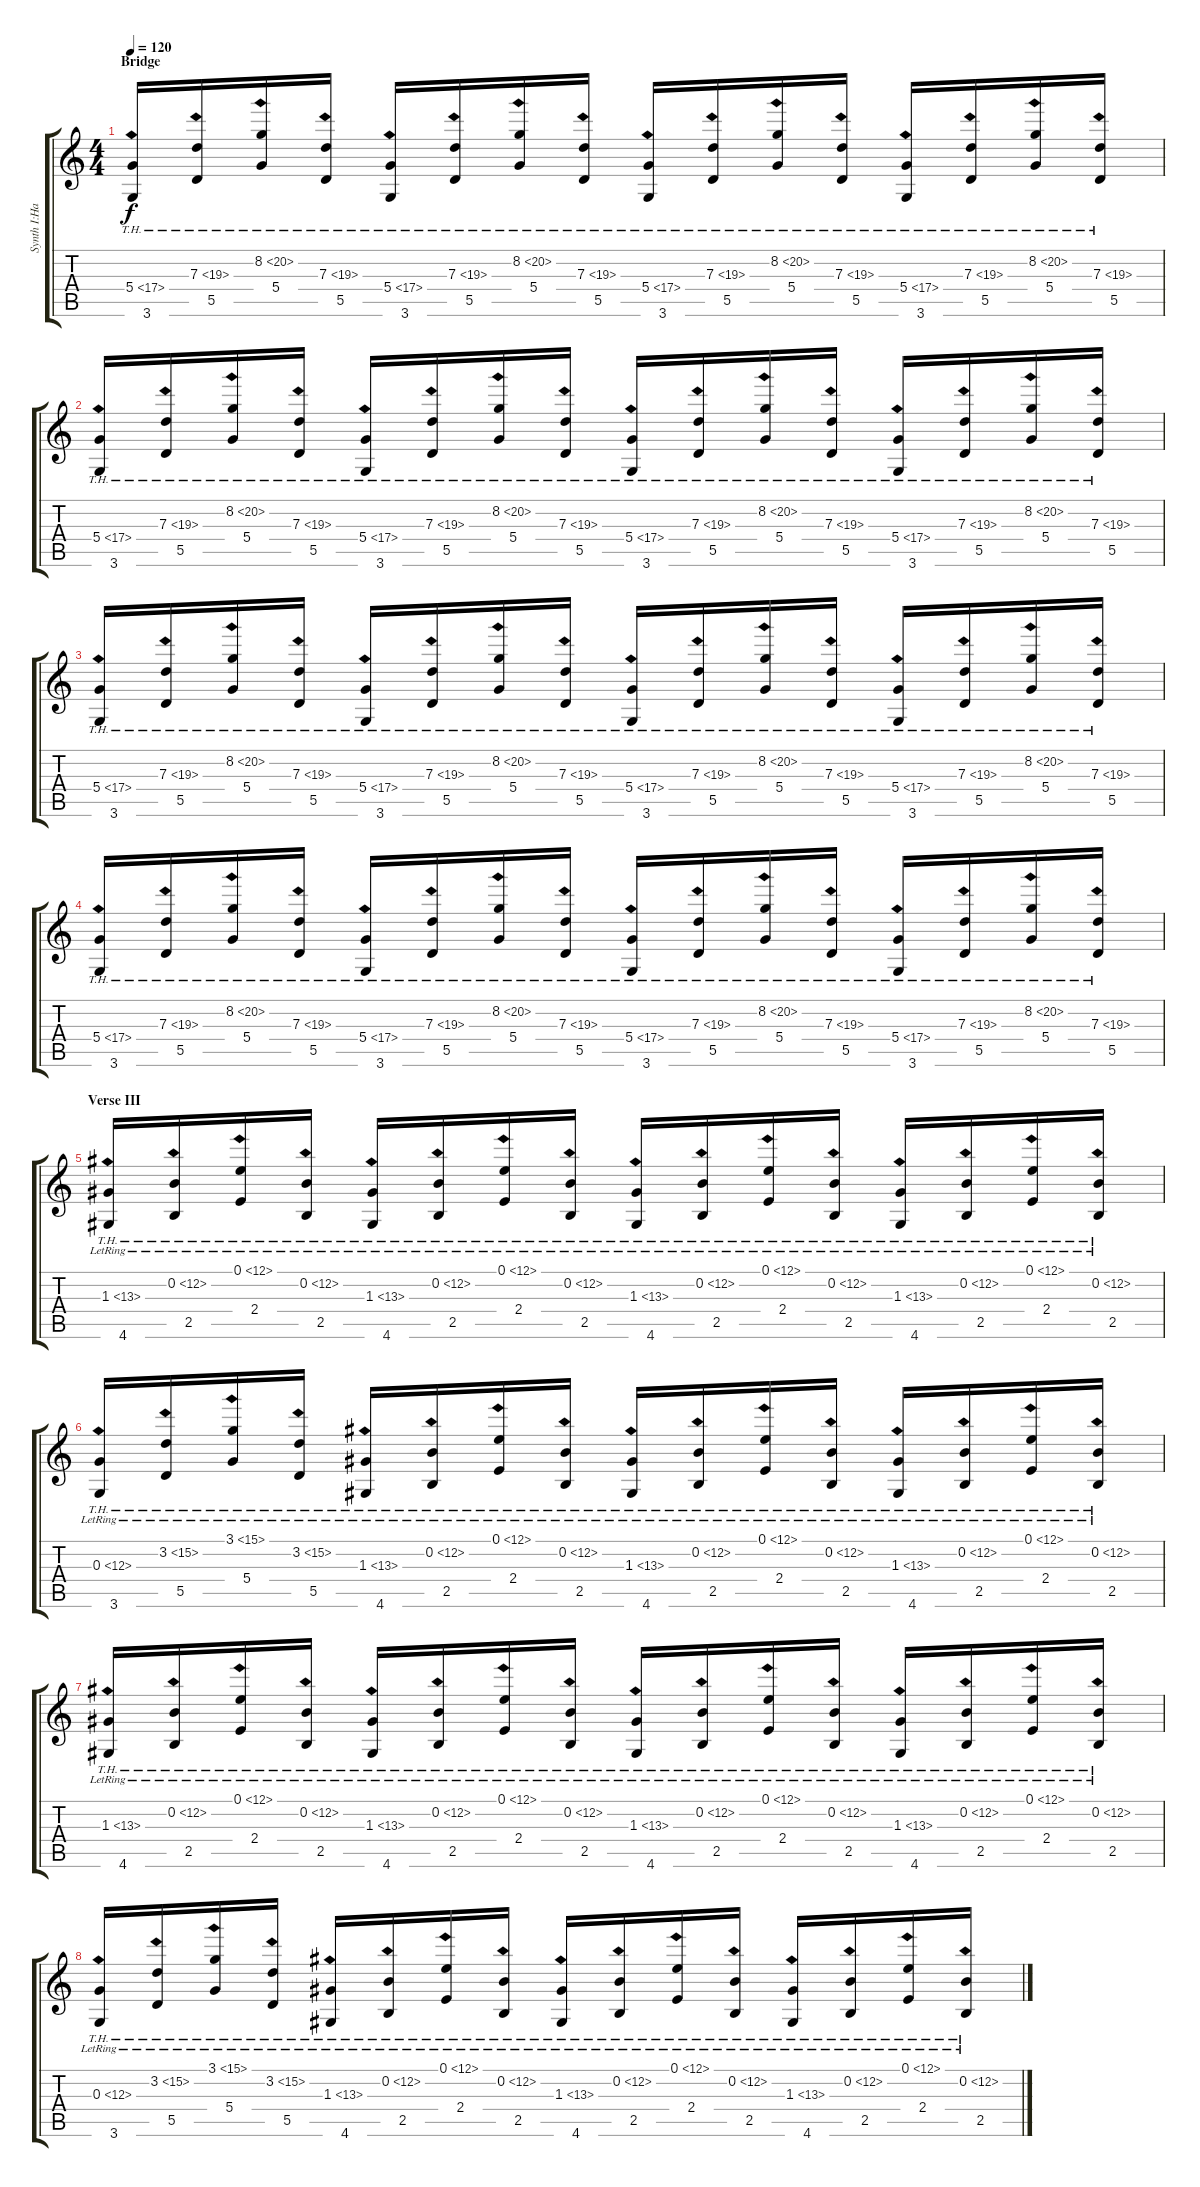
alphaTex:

\track ("Synth I:Harmonics" "Synth I:Ha") {instrument synthbass1}
\staff {score tabs}
\tuning (E4 B3 G3 D3 A2 E2) {hide}
\ts (4 4)
\section ("" "Bridge")
\tempo 120
\clef g2
\ks c
(5.4{th 12} 3.6).16{dy f} (7.3{th 12} 5.5).16 (8.2{th 12} 5.4).16 (7.3{th 12} 5.5).16 (5.4{th 12} 3.6).16 (7.3{th 12} 5.5).16 (8.2{th 12} 5.4).16 (7.3{th 12} 5.5).16 (5.4{th 12} 3.6).16 (7.3{th 12} 5.5).16 (8.2{th 12} 5.4).16 (7.3{th 12} 5.5).16 (5.4{th 12} 3.6).16 (7.3{th 12} 5.5).16 (8.2{th 12} 5.4).16 (7.3{th 12} 5.5).16 |
(5.4{th 12} 3.6).16 (7.3{th 12} 5.5).16 (8.2{th 12} 5.4).16 (7.3{th 12} 5.5).16 (5.4{th 12} 3.6).16 (7.3{th 12} 5.5).16 (8.2{th 12} 5.4).16 (7.3{th 12} 5.5).16 (5.4{th 12} 3.6).16 (7.3{th 12} 5.5).16 (8.2{th 12} 5.4).16 (7.3{th 12} 5.5).16 (5.4{th 12} 3.6).16 (7.3{th 12} 5.5).16 (8.2{th 12} 5.4).16 (7.3{th 12} 5.5).16 |
(5.4{th 12} 3.6).16 (7.3{th 12} 5.5).16 (8.2{th 12} 5.4).16 (7.3{th 12} 5.5).16 (5.4{th 12} 3.6).16 (7.3{th 12} 5.5).16 (8.2{th 12} 5.4).16 (7.3{th 12} 5.5).16 (5.4{th 12} 3.6).16 (7.3{th 12} 5.5).16 (8.2{th 12} 5.4).16 (7.3{th 12} 5.5).16 (5.4{th 12} 3.6).16 (7.3{th 12} 5.5).16 (8.2{th 12} 5.4).16 (7.3{th 12} 5.5).16 |
(5.4{th 12} 3.6).16 (7.3{th 12} 5.5).16 (8.2{th 12} 5.4).16 (7.3{th 12} 5.5).16 (5.4{th 12} 3.6).16 (7.3{th 12} 5.5).16 (8.2{th 12} 5.4).16 (7.3{th 12} 5.5).16 (5.4{th 12} 3.6).16 (7.3{th 12} 5.5).16 (8.2{th 12} 5.4).16 (7.3{th 12} 5.5).16 (5.4{th 12} 3.6).16 (7.3{th 12} 5.5).16 (8.2{th 12} 5.4).16 (7.3{th 12} 5.5).16 |
\section ("" "Verse III")
(1.3{th 12 lr} 4.6{lr}).16 (0.2{th 12 lr} 2.5{lr}).16 (0.1{th 12 lr} 2.4{lr}).16 (0.2{th 12 lr} 2.5{lr}).16 (1.3{th 12 lr} 4.6{lr}).16 (0.2{th 12 lr} 2.5{lr}).16 (0.1{th 12 lr} 2.4{lr}).16 (0.2{th 12 lr} 2.5{lr}).16 (1.3{th 12 lr} 4.6{lr}).16 (0.2{th 12 lr} 2.5{lr}).16 (0.1{th 12 lr} 2.4{lr}).16 (0.2{th 12 lr} 2.5{lr}).16 (1.3{th 12 lr} 4.6{lr}).16 (0.2{th 12 lr} 2.5{lr}).16 (0.1{th 12 lr} 2.4{lr}).16 (0.2{th 12 lr} 2.5{lr}).16 |
(0.3{th 12 lr} 3.6{lr}).16 (3.2{th 12 lr} 5.5{lr}).16 (3.1{th 12 lr} 5.4{lr}).16 (3.2{th 12 lr} 5.5{lr}).16 (1.3{th 12 lr} 4.6{lr}).16 (0.2{th 12 lr} 2.5{lr}).16 (0.1{th 12 lr} 2.4{lr}).16 (0.2{th 12 lr} 2.5{lr}).16 (1.3{th 12 lr} 4.6{lr}).16 (0.2{th 12 lr} 2.5{lr}).16 (0.1{th 12 lr} 2.4{lr}).16 (0.2{th 12 lr} 2.5{lr}).16 (1.3{th 12 lr} 4.6{lr}).16 (0.2{th 12 lr} 2.5{lr}).16 (0.1{th 12 lr} 2.4{lr}).16 (0.2{th 12 lr} 2.5{lr}).16 |
(1.3{th 12 lr} 4.6{lr}).16 (0.2{th 12 lr} 2.5{lr}).16 (0.1{th 12 lr} 2.4{lr}).16 (0.2{th 12 lr} 2.5{lr}).16 (1.3{th 12 lr} 4.6{lr}).16 (0.2{th 12 lr} 2.5{lr}).16 (0.1{th 12 lr} 2.4{lr}).16 (0.2{th 12 lr} 2.5{lr}).16 (1.3{th 12 lr} 4.6{lr}).16 (0.2{th 12 lr} 2.5{lr}).16 (0.1{th 12 lr} 2.4{lr}).16 (0.2{th 12 lr} 2.5{lr}).16 (1.3{th 12 lr} 4.6{lr}).16 (0.2{th 12 lr} 2.5{lr}).16 (0.1{th 12 lr} 2.4{lr}).16 (0.2{th 12 lr} 2.5{lr}).16 |
(0.3{th 12 lr} 3.6{lr}).16 (3.2{th 12 lr} 5.5{lr}).16 (3.1{th 12 lr} 5.4{lr}).16 (3.2{th 12 lr} 5.5{lr}).16 (1.3{th 12 lr} 4.6{lr}).16 (0.2{th 12 lr} 2.5{lr}).16 (0.1{th 12 lr} 2.4{lr}).16 (0.2{th 12 lr} 2.5{lr}).16 (1.3{th 12 lr} 4.6{lr}).16 (0.2{th 12 lr} 2.5{lr}).16 (0.1{th 12 lr} 2.4{lr}).16 (0.2{th 12 lr} 2.5{lr}).16 (1.3{th 12 lr} 4.6{lr}).16 (0.2{th 12 lr} 2.5{lr}).16 (0.1{th 12 lr} 2.4{lr}).16 (0.2{th 12 lr} 2.5{lr}).16
